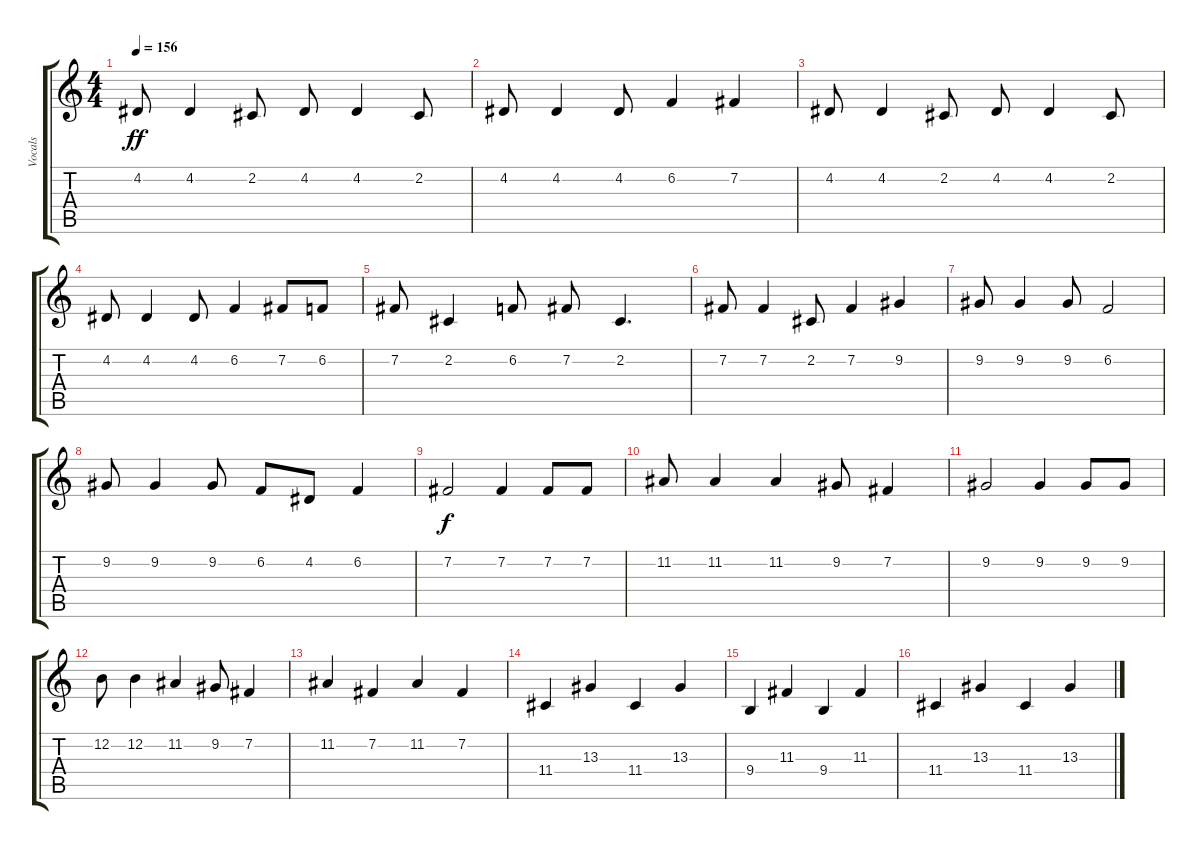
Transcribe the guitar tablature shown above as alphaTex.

\track ("Vocals" "Vocals") {instrument lead2sawtooth}
\staff {score tabs}
\tuning (E4 B3 G3 D3 A2 E2) {hide}
\ts (4 4)
\tempo 156
\clef g2
\ks c
4.2.8{dy ff} 4.2.4 2.2.8 4.2.8 4.2.4 2.2.8 |
4.2.8 4.2.4 4.2.8 6.2.4 7.2.4 |
4.2.8 4.2.4 2.2.8 4.2.8 4.2.4 2.2.8 |
4.2.8 4.2.4 4.2.8 6.2.4 7.2.8 6.2.8 |
7.2.8 2.2.4 6.2.8 7.2.8 2.2.4{d} |
7.2.8 7.2.4 2.2.8 7.2.4 9.2.4 |
9.2.8 9.2.4 9.2.8 6.2.2 |
9.2.8 9.2.4 9.2.8 6.2.8 4.2.8 6.2.4 |
7.2.2{dy f} 7.2.4 7.2.8 7.2.8 |
11.2.8 11.2.4 11.2.4 9.2.8 7.2.4 |
9.2.2 9.2.4 9.2.8 9.2.8 |
12.2.8 12.2.4 11.2.4 9.2.8 7.2.4 |
11.2.4 7.2.4 11.2.4 7.2.4 |
11.4.4 13.3.4 11.4.4 13.3.4 |
9.4.4 11.3.4 9.4.4 11.3.4 |
11.4.4 13.3.4 11.4.4 13.3.4
